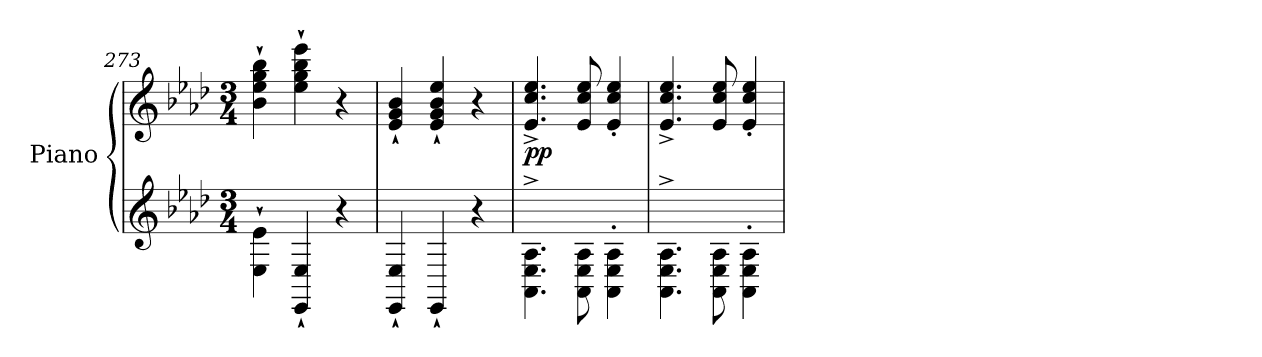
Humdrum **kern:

**kern	**kern	**dynam
*part1	*part1	*part1
*staff2	*staff1	*staff1/2
*I"Piano	*	*
*I'Pno.	*	*
*clefG2	*clefG2	*
*k[b-e-a-d-]	*k[b-e-a-d-]	*
*M3/4	*M3/4	*
=273	=273	=273
4E-\` 4e-\`	4b-\` 4ee-\` 4gg\` 4bb-\`	.
4EE-/` 4E-/`	4ee-\` 4gg\` 4bb-\` 4eee-\`	.
4r	4r	.
=274	=274	=274
4EE-/` 4E-/`	4e-/` 4g/` 4b-/`	.
4EE-`/	4e-/` 4g/` 4b-/` 4ee-/`	.
4r	4r	.
=275	=275	=275
!	!	!LO:DY:b
4.AA-\^ 4.E-\^ 4.A-\^	4.e-/^ 4.cc/^ 4.ee-/^	pp
8AA-\ 8E-\ 8A-\	8e-/ 8cc/ 8ee-/	.
4AA-\' 4E-\' 4A-\'	4e-/' 4cc/' 4ee-/'	.
=276	=276	=276
4.AA-\^ 4.E-\^ 4.A-\^	4.e-/^ 4.cc/^ 4.ee-/^	.
8AA-\ 8E-\ 8A-\	8e-/ 8cc/ 8ee-/	.
4AA-\' 4E-\' 4A-\'	4e-/' 4cc/' 4ee-/'	.
=	=	=
*-	*-	*-
